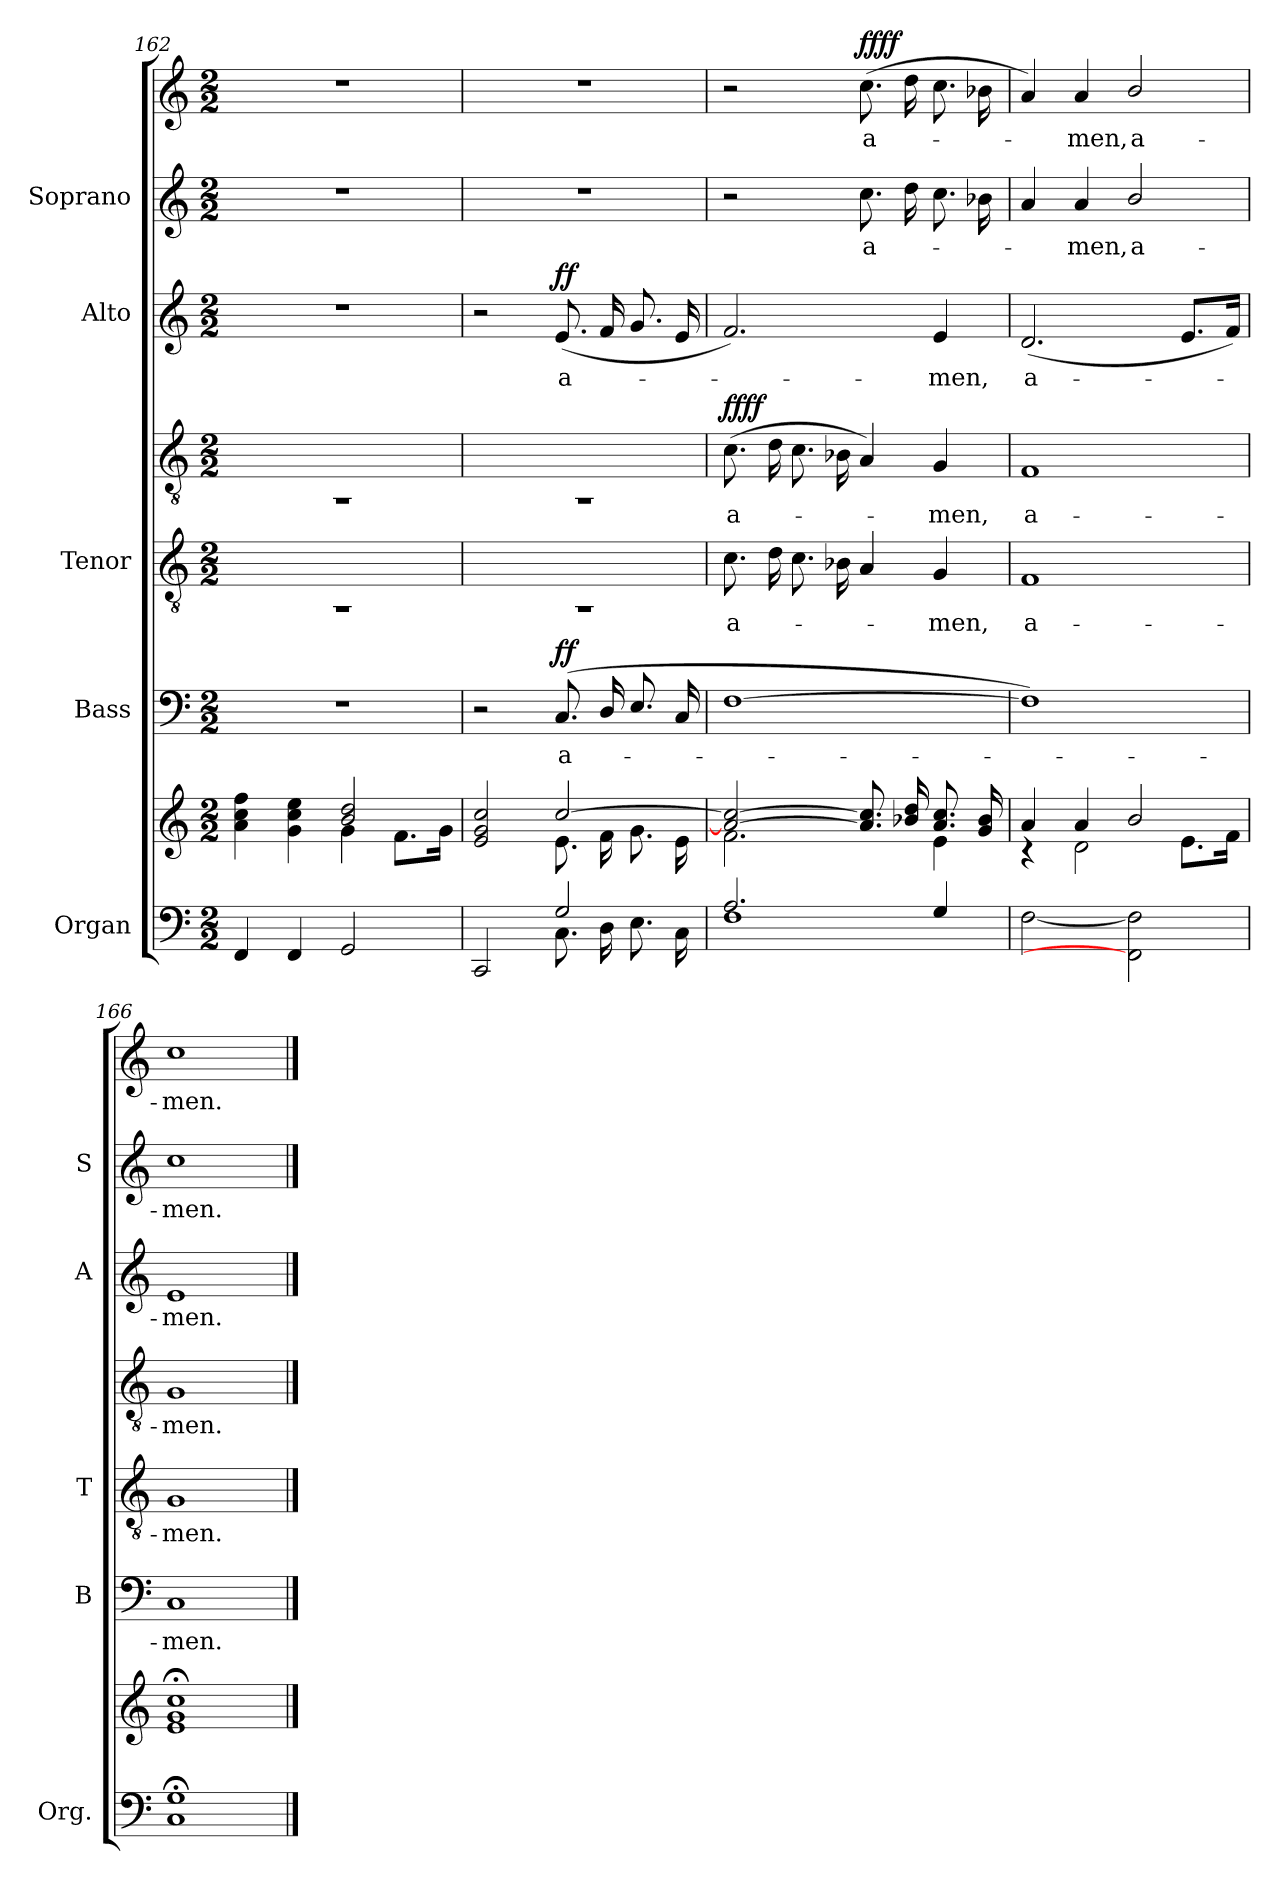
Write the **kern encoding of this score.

**kern	**kern	**kern	**text	**dynam	**kern	**text	**kern	**text	**dynam	**kern	**text	**dynam	**kern	**text	**kern	**text	**dynam
*part5	*part5	*part4	*part4	*part4	*part3	*part3	*part3	*part3	*part3	*part2	*part2	*part2	*part1	*part1	*part1	*part1	*part1
*staff8	*staff7	*staff6	*staff6	*staff6	*staff5	*staff5	*staff4	*staff4	*staff4/5	*staff3	*staff3	*staff3	*staff2	*staff2	*staff1	*staff1	*staff1/2
*I"Organ	*	*I"Bass	*	*	*I"Tenor	*	*	*	*	*I"Alto	*	*	*I"Soprano	*	*	*	*
*I'Org.	*	*I'B	*	*	*I'T	*	*	*	*	*I'A	*	*	*I'S	*	*	*	*
*clefF4	*clefG2	*clefF4	*	*	*clefGv2	*	*clefGv2	*	*	*clefG2	*	*	*clefG2	*	*clefG2	*	*
*k[]	*k[]	*k[]	*	*	*k[]	*	*k[]	*	*	*k[]	*	*	*k[]	*	*k[]	*	*
*C:	*C:	*C:	*	*	*C:	*	*C:	*	*	*C:	*	*	*C:	*	*C:	*	*
*M2/2	*M2/2	*M2/2	*	*	*M2/2	*	*M2/2	*	*	*M2/2	*	*	*M2/2	*	*M2/2	*	*
=162	=162	=162	=162	=162	=162	=162	=162	=162	=162	=162	=162	=162	=162	=162	=162	=162	=162
*^	*^	*	*	*	*	*	*	*	*	*	*	*	*	*	*	*	*
4FF	2ryy	4a\ 4cc\ 4ff\	2ryy	1r	.	.	1rBB	.	1rBB	.	.	1r	.	.	1r	.	1r	.	.
4FF	.	4g\ 4cc\ 4ee\	.	.	.	.	.	.	.	.	.	.	.	.	.	.	.	.	.
2GG	2ryy	2b/ 2dd/	4g\	.	.	.	.	.	.	.	.	.	.	.	.	.	.	.	.
.	.	.	8.f\L	.	.	.	.	.	.	.	.	.	.	.	.	.	.	.	.
.	.	.	16g\J	.	.	.	.	.	.	.	.	.	.	.	.	.	.	.	.
=163	=163	=163	=163	=163	=163	=163	=163	=163	=163	=163	=163	=163	=163	=163	=163	=163	=163	=163	=163
2CC	2ryy	2e/ 2g/ 2cc/	2ryy	2r	.	.	1rBB	.	1rBB	.	.	2r	.	.	1r	.	1r	.	.
!	!	!	!	!	!LO:LY:b	!LO:DY:b	!	!	!	!	!	!	!LO:LY:b	!LO:DY:b	!	!	!	!	!
2G/	8.C\L	[2cc/	8.e\L	(<8.C/L	a-	ff	.	.	.	.	.	(<8.eL	a-	ff	.	.	.	.	.
.	16D\L	.	16f\L	16D/L	.	.	.	.	.	.	.	16fL	.	.	.	.	.	.	.
.	8.E\	.	8.g\	8.E/	.	.	.	.	.	.	.	8.g	.	.	.	.	.	.	.
.	16C\J	.	16e\J	16C/J	.	.	.	.	.	.	.	16eJ	.	.	.	.	.	.	.
=164	=164	=164	=164	=164	=164	=164	=164	=164	=164	=164	=164	=164	=164	=164	=164	=164	=164	=164	=164
!	!	!	!	!	!	!	!	!LO:LY:b	!	!LO:LY:b	!LO:DY:b=2	!	!	!	!	!	!	!	!
!	!	!	!	!	!	!	!	!	!	!	!LO:DY:n=1:b	!	!	!	!	!	!	!	!
2.A/	1F\	2a/_ 2cc/_	2.f\	[1F	.	.	8.cL	a-	(>8.cL	a-	ff ff	2.f)	.	.	2r	.	2r	.	.
.	.	.	.	.	.	.	16dL	.	16dL	.	.	.	.	.	.	.	.	.	.
.	.	.	.	.	.	.	8.c	.	8.c	.	.	.	.	.	.	.	.	.	.
.	.	.	.	.	.	.	16B-XJ	.	16B-XJ	.	.	.	.	.	.	.	.	.	.
!	!	!	!	!	!	!	!	!	!	!	!	!	!	!	!	!LO:LY:b	!	!LO:LY:b	!LO:DY:b=2
!	!	!	!	!	!	!	!	!	!	!	!	!	!	!	!	!	!	!	!LO:DY:n=1:b
.	.	8.a/] 8.cc/]L	.	.	.	.	4A	.	4A)	.	.	.	.	.	8.ccL	a-	(>8.ccL	a-	ff ff
.	.	16b-X/ 16dd/L	.	.	.	.	.	.	.	.	.	.	.	.	16ddL	.	16ddL	.	.
!	!	!	!	!	!	!	!	!LO:LY:b	!	!LO:LY:b	!	!	!LO:LY:b	!	!	!	!	!	!
4G/	.	8.a/ 8.cc/	4e\	.	.	.	4G	men,	4G	men,	.	4e	men,	.	8.cc	.	8.cc	.	.
.	.	16g/ 16b-/J	.	.	.	.	.	.	.	.	.	.	.	.	16b-XJ	.	16b-XJ	.	.
=165	=165	=165	=165	=165	=165	=165	=165	=165	=165	=165	=165	=165	=165	=165	=165	=165	=165	=165	=165
!	!	!	!	!	!	!	!	!LO:LY:b	!	!LO:LY:b	!	!	!LO:LY:b	!	!	!	!	!	!
1ryy	[2F\	4a/	4r	1F])	.	.	1F	a-	1F	a-	.	(<2.d	a-	.	4a	.	4a)	.	.
!	!	!	!	!	!	!	!	!	!	!	!	!	!	!	!	!LO:LY:b	!	!LO:LY:b	!
.	.	4a/	2d\	.	.	.	.	.	.	.	.	.	.	.	4a	men,	4a	men,	.
!	!	!	!	!	!	!	!	!	!	!	!	!	!	!	!	!LO:LY:b	!	!LO:LY:b	!
.	2FF\] 2F\]	2b/	.	.	.	.	.	.	.	.	.	.	.	.	2b/	a-	2b/	a-	.
.	.	.	8.e\L	.	.	.	.	.	.	.	.	8.eL	.	.	.	.	.	.	.
.	.	.	16f\J	.	.	.	.	.	.	.	.	16fJ)	.	.	.	.	.	.	.
=166	=166	=166	=166	=166	=166	=166	=166	=166	=166	=166	=166	=166	=166	=166	=166	=166	=166	=166	=166
!	!	!	!	!	!LO:LY:b	!	!	!LO:LY:b	!	!LO:LY:b	!	!	!LO:LY:b	!	!	!LO:LY:b	!	!LO:LY:b	!
1G;<	1C\	1cc;</	1e\ 1g\	1C	-men.	.	1G	-men.	1G	-men.	.	1e	men.	.	1cc	-men.	1cc	-men.	.
*v	*v	*	*	*	*	*	*	*	*	*	*	*	*	*	*	*	*	*	*
*	*v	*v	*	*	*	*	*	*	*	*	*	*	*	*	*	*	*	*
==	==	==	==	==	==	==	==	==	==	==	==	==	==	==	==	==	==
*-	*-	*-	*-	*-	*-	*-	*-	*-	*-	*-	*-	*-	*-	*-	*-	*-	*-
